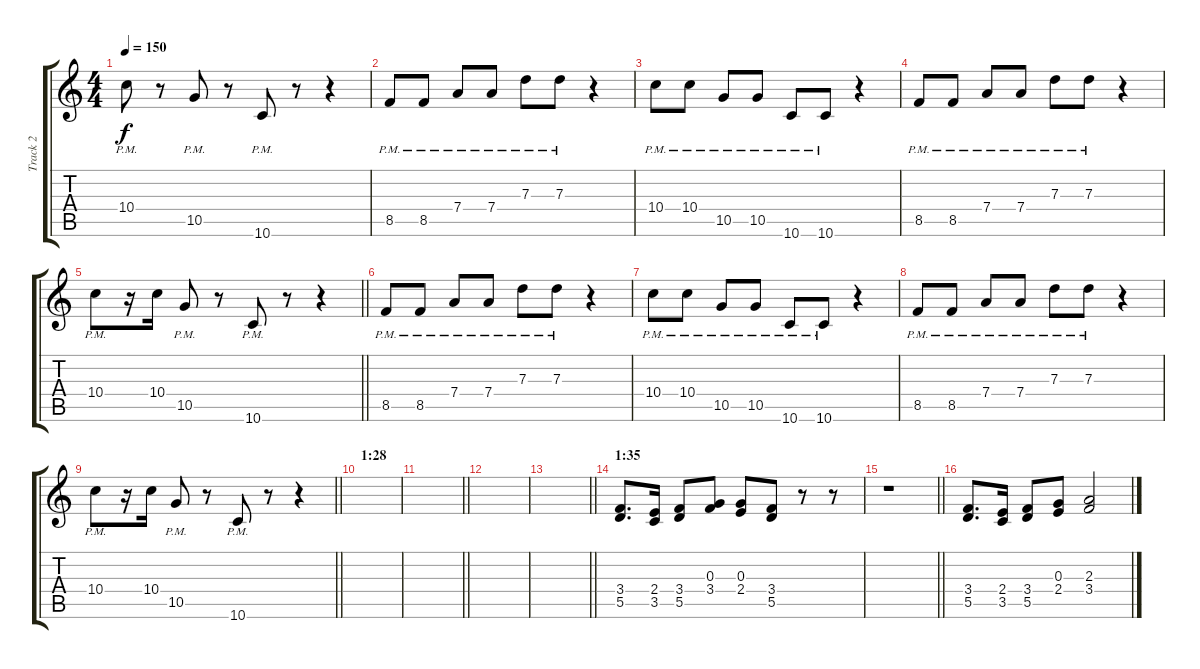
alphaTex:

\track ("Track 2" "Track 2") {instrument electricguitarjazz}
\staff {score tabs}
\tuning (E4 B3 G3 D3 A2 D2) {hide}
\ts (4 4)
\tempo 150
\clef g2
\ks c
10.4{pm}.8{dy f} r.8 10.5{pm}.8 r.8 10.6{pm}.8 r.8 r.4 |
8.5{pm}.8{volume 15 instrument electricguitarmuted} 8.5{pm}.8 7.4{pm}.8 7.4{pm}.8 7.3{pm}.8 7.3{pm}.8 r.4 |
10.4{pm}.8 10.4{pm}.8 10.5{pm}.8 10.5{pm}.8 10.6{pm}.8 10.6{pm}.8 r.4 |
8.5{pm}.8{volume 15 instrument electricguitarmuted} 8.5{pm}.8 7.4{pm}.8 7.4{pm}.8 7.3{pm}.8 7.3{pm}.8 r.4 |
\barLineRight lightlight
10.4{pm}.8 r.16 10.4.16 10.5{pm}.8 r.8 10.6{pm}.8 r.8 r.4 |
8.5{pm}.8{volume 15 instrument electricguitarmuted} 8.5{pm}.8 7.4{pm}.8 7.4{pm}.8 7.3{pm}.8 7.3{pm}.8 r.4 |
10.4{pm}.8 10.4{pm}.8 10.5{pm}.8 10.5{pm}.8 10.6{pm}.8 10.6{pm}.8 r.4 |
8.5{pm}.8{volume 15 instrument electricguitarmuted} 8.5{pm}.8 7.4{pm}.8 7.4{pm}.8 7.3{pm}.8 7.3{pm}.8 r.4 |
\barLineRight lightlight
10.4{pm}.8 r.16 10.4.16 10.5{pm}.8 r.8 10.6{pm}.8 r.8 r.4 |
\section ("" "1:28")
|
\barLineRight lightlight
|
|
\barLineRight lightlight
|
\section ("" "1:35")
(3.4 5.5).8{d} (2.4 3.5).16 (3.4 5.5).8 (0.3 3.4).8 (0.3 2.4).8 (3.4 5.5).8 r.8 r.8 |
\barLineRight lightlight
r.1 |
(3.4 5.5).8{d} (2.4 3.5).16 (3.4 5.5).8 (0.3 2.4).8 (2.3 3.4).2
